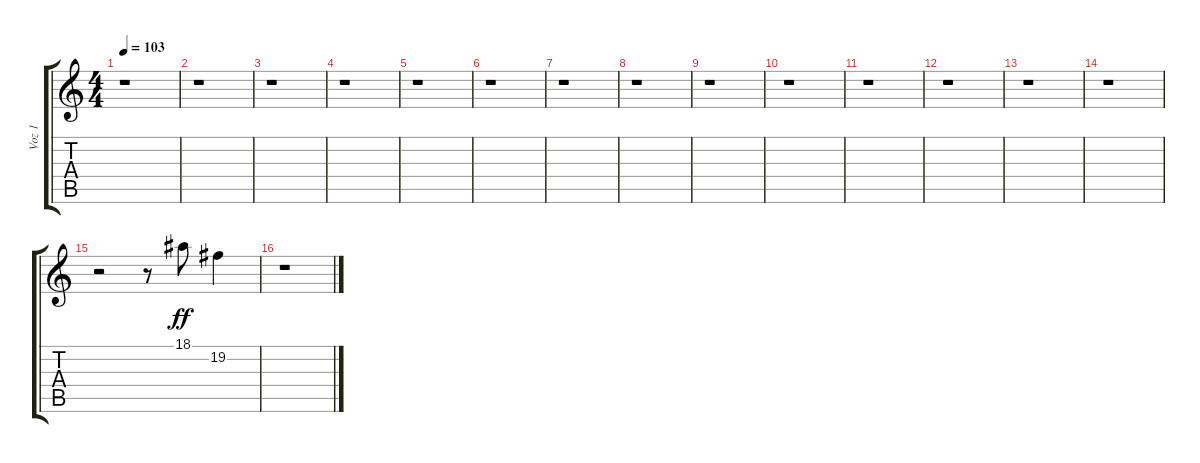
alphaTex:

\track ("Voz 1" "Voz 1") {instrument lead6voice}
\staff {score tabs}
\tuning (E4 B3 G3 D3 A2 E2) {hide}
\ts (4 4)
\tempo 103
\clef g2
\ks c
r.1{dy ff} |
r.1 |
r.1 |
r.1 |
r.1 |
r.1 |
r.1 |
r.1 |
r.1 |
r.1 |
r.1 |
r.1 |
r.1 |
r.1 |
r.2 r.8 18.1.8 19.2.4 |
r.1
